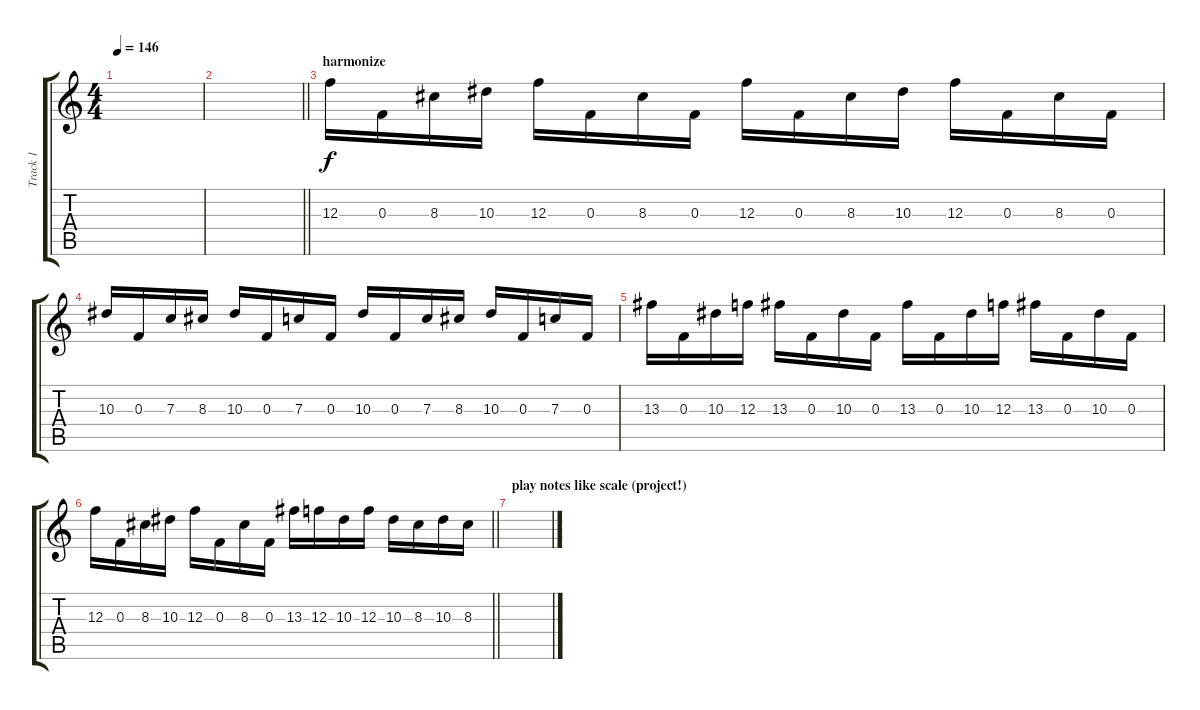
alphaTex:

\track ("Track 1" "Track 1") {instrument distortionguitar}
\staff {score tabs}
\tuning (D4 A3 F3 C3 G2 C2) {hide}
\ts (4 4)
\tempo 146
\clef g2
\ks c
|
\barLineRight lightlight
|
\section ("" "harmonize")
12.3.16 0.3.16 8.3.16 10.3.16 12.3.16 0.3.16 8.3.16 0.3.16 12.3.16 0.3.16 8.3.16 10.3.16 12.3.16 0.3.16 8.3.16 0.3.16 |
10.3.16 0.3.16 7.3.16 8.3.16 10.3.16 0.3.16 7.3.16 0.3.16 10.3.16 0.3.16 7.3.16 8.3.16 10.3.16 0.3.16 7.3.16 0.3.16 |
13.3.16 0.3.16 10.3.16 12.3.16 13.3.16 0.3.16 10.3.16 0.3.16 13.3.16 0.3.16 10.3.16 12.3.16 13.3.16 0.3.16 10.3.16 0.3.16 |
\barLineRight lightlight
12.3.16 0.3.16 8.3.16 10.3.16 12.3.16 0.3.16 8.3.16 0.3.16 13.3.16 12.3.16 10.3.16 12.3.16 10.3.16 8.3.16 10.3.16 8.3.16 |
\section ("" "play notes like scale (project!)")
